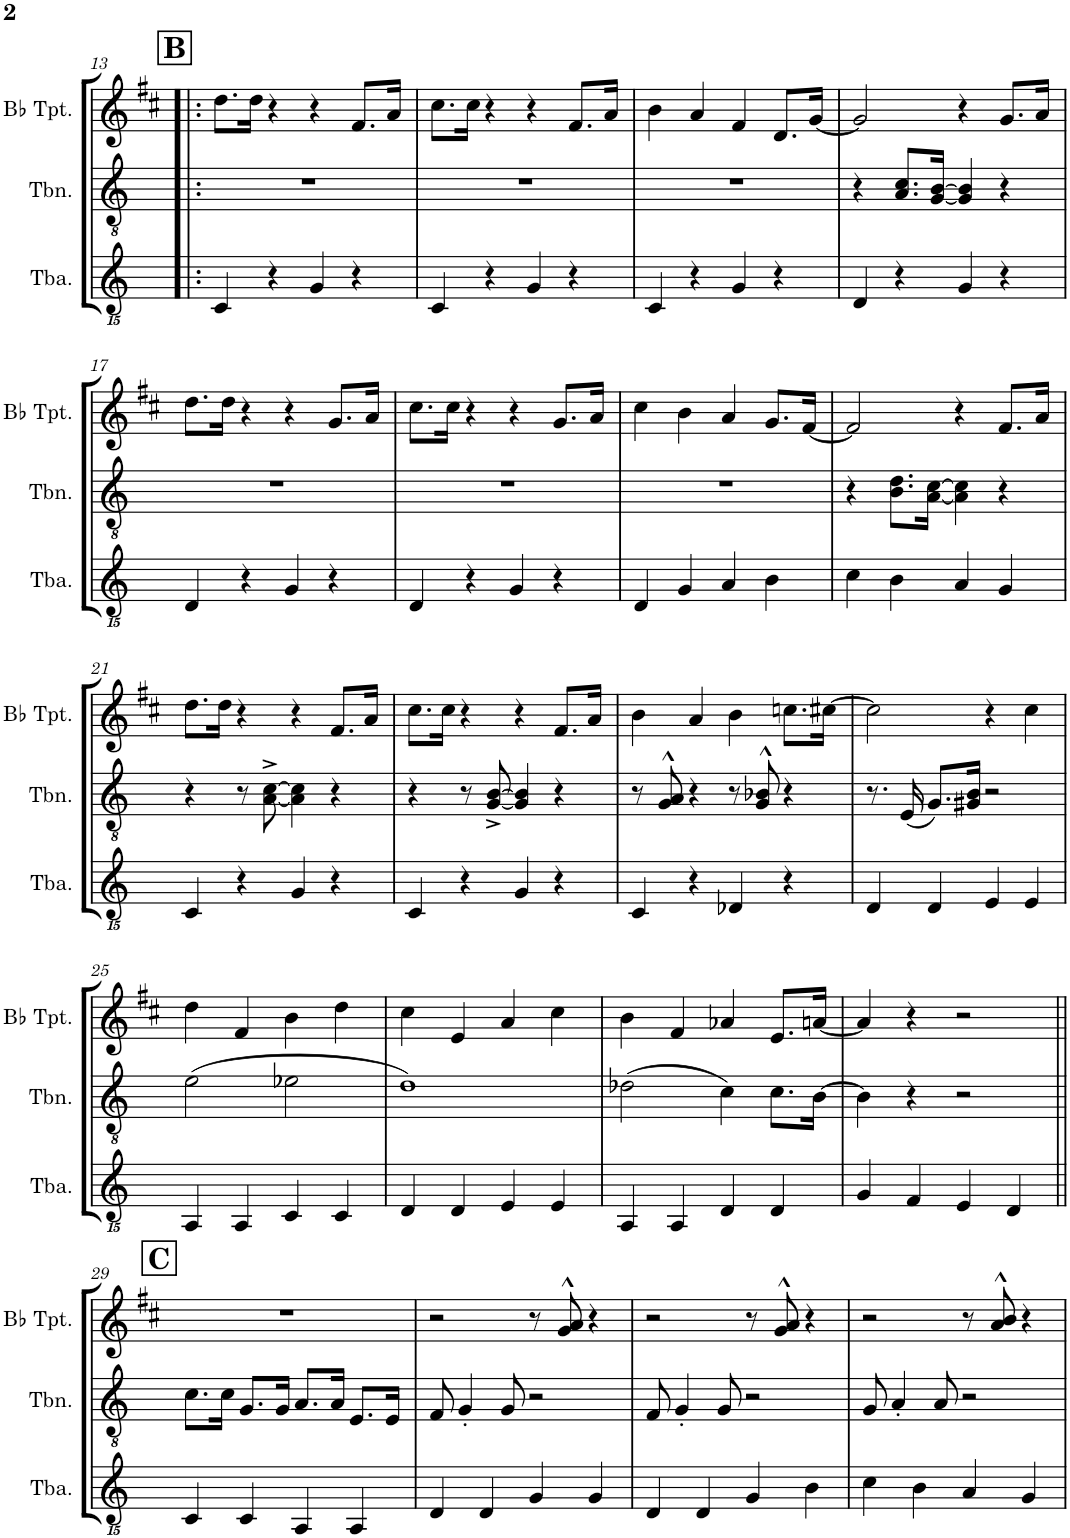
**kern	**kern	**kern
*part3	*part2	*part1
*staff3	*staff2	*staff1
*I"Tuba	*I"Trombone	*I"Bb Trumpet
*I'Tba.	*I'Tbn.	*I'Bb Tpt.
!!LO:PB:g=z
*clefGvv2	*clefGv2	*clefG2
*	*	*Trd1c2
*k[]	*k[]	*k[f#c#]
*M4/4	*M4/4	*M4/4
!!LO:REH:place=s1:a:B:cj:fs=14:t=B
=13!|:	=13!|:	=13!|:
4CC/	1r	8.dd\L
.	.	16dd\Jk
4r	.	4r
4GG/	.	4r
4r	.	8.f#/L
.	.	16a/Jk
=14	=14	=14
4CC/	1r	8.cc#\L
.	.	16cc#\Jk
4r	.	4r
4GG/	.	4r
4r	.	8.f#/L
.	.	16a/Jk
=15	=15	=15
4CC/	1r	4b\
4r	.	4a/
4GG/	.	4f#/
4r	.	8.d/L
.	.	[16g/Jk
=16	=16	=16
4DD/	4r	2g/]
4r	8.A/ 8.c/L	.
.	[<16G/ [>16B/Jk	.
4GG/	4G/] 4B/]	4r
4r	4r	8.g/L
.	.	16a/Jk
!!LO:LB:g=z
=17	=17	=17
4DD/	1r	8.dd\L
.	.	16dd\Jk
4r	.	4r
4GG/	.	4r
4r	.	8.g/L
.	.	16a/Jk
=18	=18	=18
4DD/	1r	8.cc#\L
.	.	16cc#\Jk
4r	.	4r
4GG/	.	4r
4r	.	8.g/L
.	.	16a/Jk
=19	=19	=19
4DD/	1r	4cc#\
4GG/	.	4b\
4AA/	.	4a/
4BB\	.	8.g/L
.	.	[<16f#/Jk
=20	=20	=20
4C\	4r	2f#/]
4BB\	8.B\ 8.d\L	.
.	[<16A\ [>16c\Jk	.
4AA/	4A\] 4c\]	4r
4GG/	4r	8.f#/L
.	.	16a/Jk
!!LO:LB:g=z
=21	=21	=21
4CC/	4r	8.dd\L
.	.	16dd\Jk
4r	8r	4r
.	[<8A\^ [>8c\^	.
4GG/	4A\] 4c\]	4r
4r	4r	8.f#/L
.	.	16a/Jk
=22	=22	=22
4CC/	4r	8.cc#\L
.	.	16cc#\Jk
4r	8r	4r
.	[<8G/^ [>8B/^	.
4GG/	4G/] 4B/]	4r
4r	4r	8.f#/L
.	.	16a/Jk
=23	=23	=23
4CC/	8r	4b\
.	8G/^^ 8A/^^	.
4r	4r	4a/
4DD-X/	8r	4b\
.	8G/^^ 8B-X/^^	.
4r	4r	8.ccn\L
.	.	[>16cc#X\Jk
=24	=24	=24
4DD/	8.r	2cc#\]
.	(16E/	.
4DD/	8.G/L)	.
.	16G#X/ 16B/Jk	.
4EE/	2r	4r
4EE/	.	4cc#\
!!LO:LB:g=z
=25	=25	=25
4AAA/	(2e\	4dd\
4AAA/	.	4f#/
4CC/	2e-X\	4b\
4CC/	.	4dd\
=26	=26	=26
4DD/	1d)	4cc#\
4DD/	.	4e/
4EE/	.	4a/
4EE/	.	4cc#\
=27	=27	=27
4AAA/	(2d-X\	4b\
4AAA/	.	4f#/
4DD/	4c\)	4a-X/
4DD/	8.c\L	8.e/L
.	[>16B\Jk	[<16an/Jk
=28	=28	=28
4GG/	4B\]	4a/]
4FF/	4r	4r
4EE/	2r	2r
4DD/	.	.
!!LO:LB:g=z
!!LO:REH:place=s1:a:B:cj:fs=14:t=C
=29||	=29||	=29||
4CC/	8.c\L	1r
.	16c\Jk	.
4CC/	8.G/L	.
.	16G/Jk	.
4AAA/	8.A/L	.
.	16A/Jk	.
4AAA/	8.E/L	.
.	16E/Jk	.
=30	=30	=30
4DD/	8F/	2r
.	4G'/	.
4DD/	.	.
.	8G/	.
4GG/	2r	8r
.	.	8g/^^ 8a/^^
4GG/	.	4r
=31	=31	=31
4DD/	8F/	2r
.	4G'/	.
4DD/	.	.
.	8G/	.
4GG/	2r	8r
.	.	8g/^^ 8a/^^
4BB\	.	4r
=32	=32	=32
4C\	8G/	2r
.	4A'/	.
4BB\	.	.
.	8A/	.
4AA/	2r	8r
.	.	8a/^^ 8b/^^
4GG/	.	4r
=	=	=
*-	*-	*-
